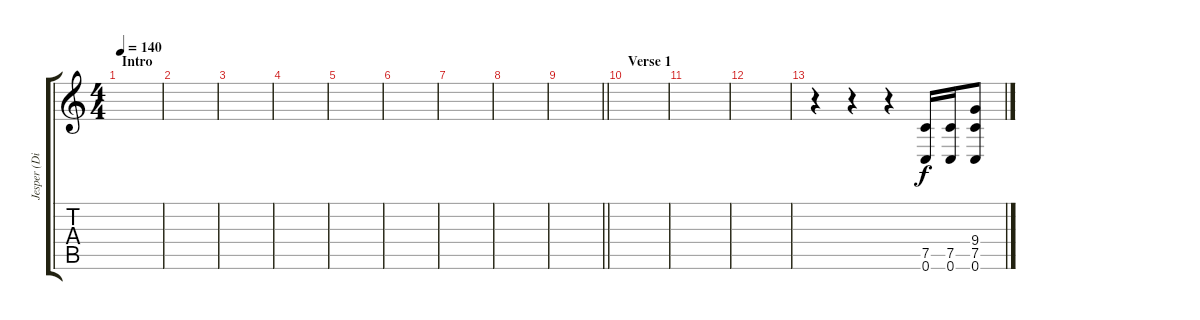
\track ("Jesper (Distorted Lead)" "Jesper (Di") {instrument distortionguitar}
\staff {score tabs}
\tuning (C4 G3 Eb3 Bb2 F2 C2) {hide}
\ts (4 4)
\section ("" "Intro")
\tempo 140
\clef g2
\ks c
|
|
|
|
|
|
|
|
\barLineRight lightlight
|
\section ("" "Verse 1")
|
|
|
r.4{volume 16 instrument distortionguitar} r.4 r.4 (7.5 0.6).16 (7.5 0.6).16 (9.4 7.5 0.6).8
